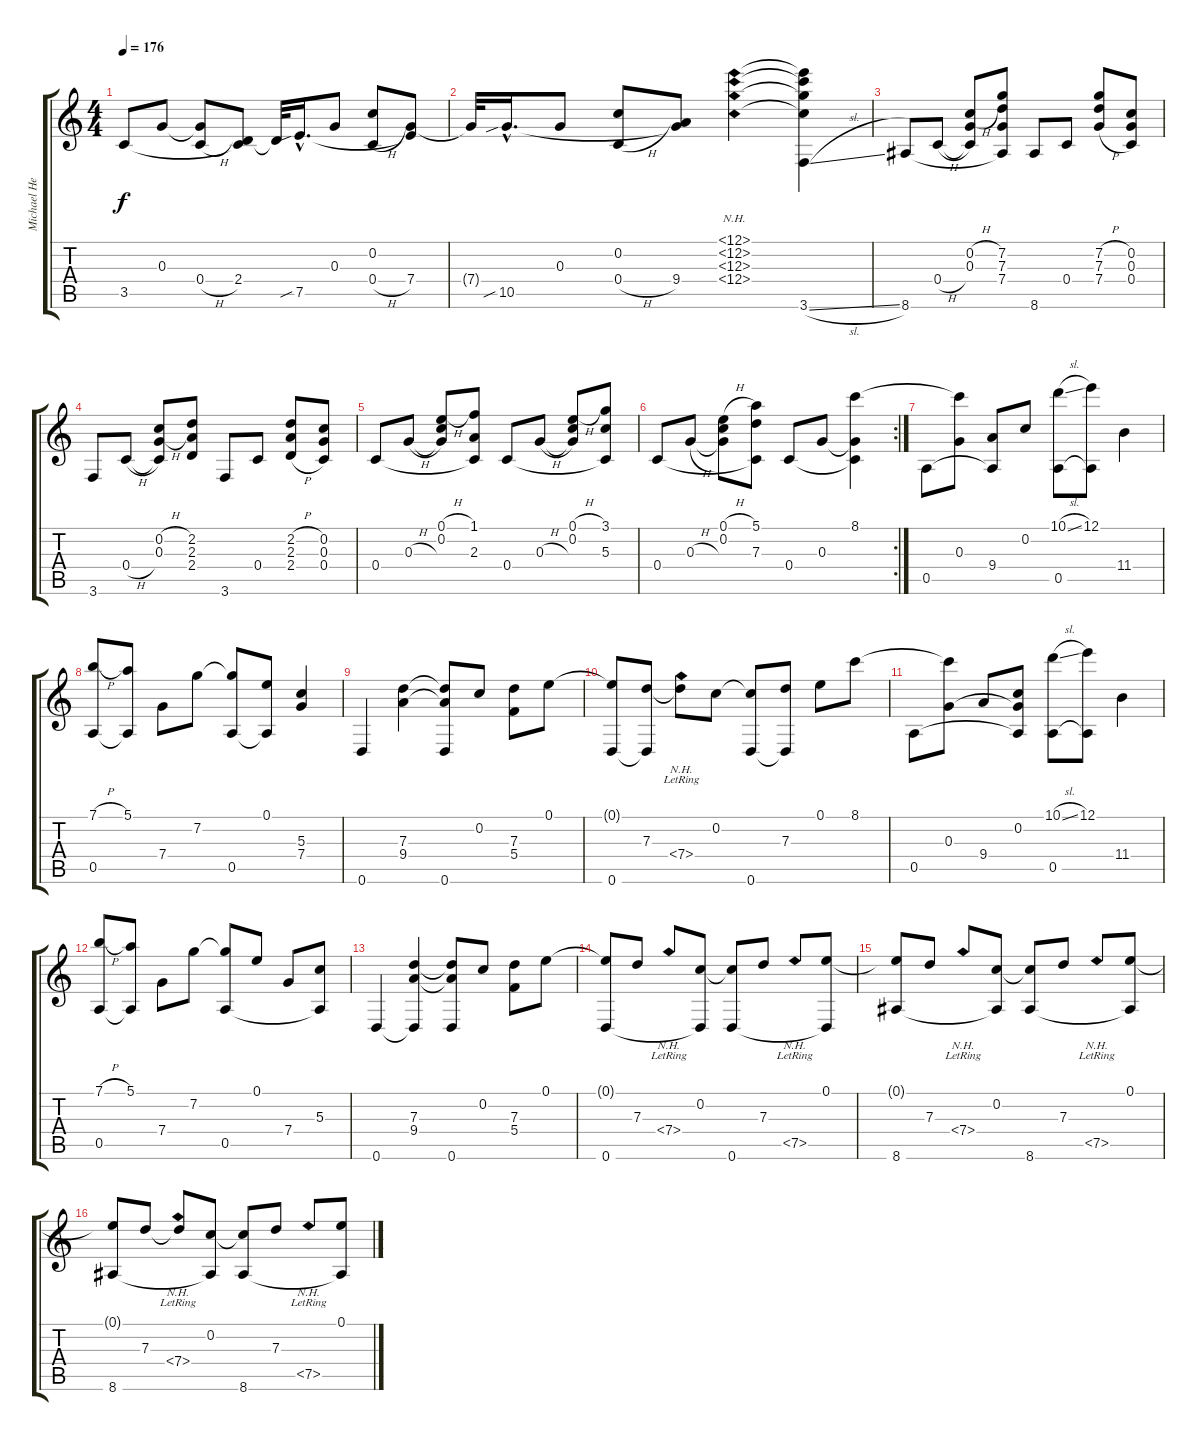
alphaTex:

\track ("Michael Hedges" "Michael He") {instrument acousticguitarsteel}
\staff {score tabs}
\tuning (E4 C4 G3 C3 A2 D2) {hide}
\ts (4 4)
\tempo 176
\clef g2
\ks c
3.5.8{dy f} 0.3.8 (0.3{t} 0.4{h}).8 (2.4 3.5{t}).8 2.4{t}.32 7.5{sib hac}.16{d} 0.3.8 (0.2 0.4{h}).8 (7.4 7.5{t}).8 |
7.4{t}.32 10.5{sib hac}.16{d} 0.3.8 (0.2 0.4{h}).8 (9.4 10.5{t}).8 (12.1{nh} 12.2{nh} 12.3{nh} 12.4{nh}).4 (12.1{t} 12.2{t} 12.3{t} 12.4{t} 3.6{sl}).4 |
8.6.8 0.4{h}.8 (0.2{h} 0.3{h} 0.4{t}).8 (7.2 7.3 7.4 8.6{t}).8 8.6.8 0.4.8 (7.2{h} 7.3{h} 7.4{h}).8 (0.2 0.3 0.4).8 |
3.6.8 0.4{h}.8 (0.2{h} 0.3{h} 0.4{t}).8 (2.2 2.3 2.4).8 3.6.8 0.4.8 (2.2{h} 2.3{h} 2.4{h}).8 (0.2 0.3 0.4).8 |
0.4.8 0.3{h}.8 (0.1{h} 0.2 0.3{t}).8 (1.1 2.3 0.4{t}).8 0.4.8 0.3{h}.8 (0.1{h} 0.2 0.3{t}).8 (3.1 5.3 0.4{t}).8 |
\rc 2
0.4.8 0.3{h}.8 (0.1{h} 0.2 0.3{t}).8 (5.1 7.3 0.4{t}).8 0.4.8 0.3.8 (8.1 0.3{t} 0.4{t}).4 |
0.5.8 (8.1{t} 0.3).8 (9.4 0.5{t}).8 0.2.8 (10.1{sl} 0.5).8 (12.1 0.5{t}).8 11.4.4 |
(7.1{h} 0.5).8 (5.1 0.5{t}).8 7.4.8 7.2.8 (7.2{t} 0.5).8 (0.1 0.5{t}).8 (5.3 7.4).4 |
0.6.4 (7.3 9.4).4 (7.3{t} 9.4{t} 0.6).8 0.2.8 (7.3 5.4).8 0.1.8 |
(0.1{t} 0.6).8 (7.3 0.6{t}).8 (7.3{t} 7.4{nh lr}).8 0.2.8 (0.2{t} 0.6).8 (7.3 0.6{t}).8 0.1.8 8.1.8 |
0.5.8 (8.1{t} 0.3).8 9.4.8 (0.2 0.3{t} 0.5{t}).8 (10.1{sl} 0.5).8 (12.1 0.5{t}).8 11.4.4 |
(7.1{h} 0.5).8 (5.1 0.5{t}).8 7.4.8 7.2.8 (7.2{t} 0.5).8 0.1.8 7.4.8 (5.3 0.5{t}).8 |
0.6.4 (7.3 9.4 0.6{t}).4 (7.3{t} 9.4{t} 0.6).8 0.2.8 (7.3 5.4).8 0.1.8 |
(0.1{t} 0.6).8 7.3.8 7.4{nh lr}.8 (0.2 0.6{t}).8 (0.2{t} 0.6).8 7.3.8 7.5{nh lr}.8 (0.1 0.6{t}).8 |
(0.1{t} 8.6).8 7.3.8 7.4{nh lr}.8 (0.2 8.6{t}).8 (0.2{t} 8.6).8 7.3.8 7.5{nh lr}.8 (0.1 8.6{t}).8 |
(0.1{t} 8.6).8 7.3.8 (7.3{t} 7.4{nh lr}).8 (0.2 8.6{t}).8 (0.2{t} 8.6).8 7.3.8 7.5{nh lr}.8 (0.1 8.6{t}).8
